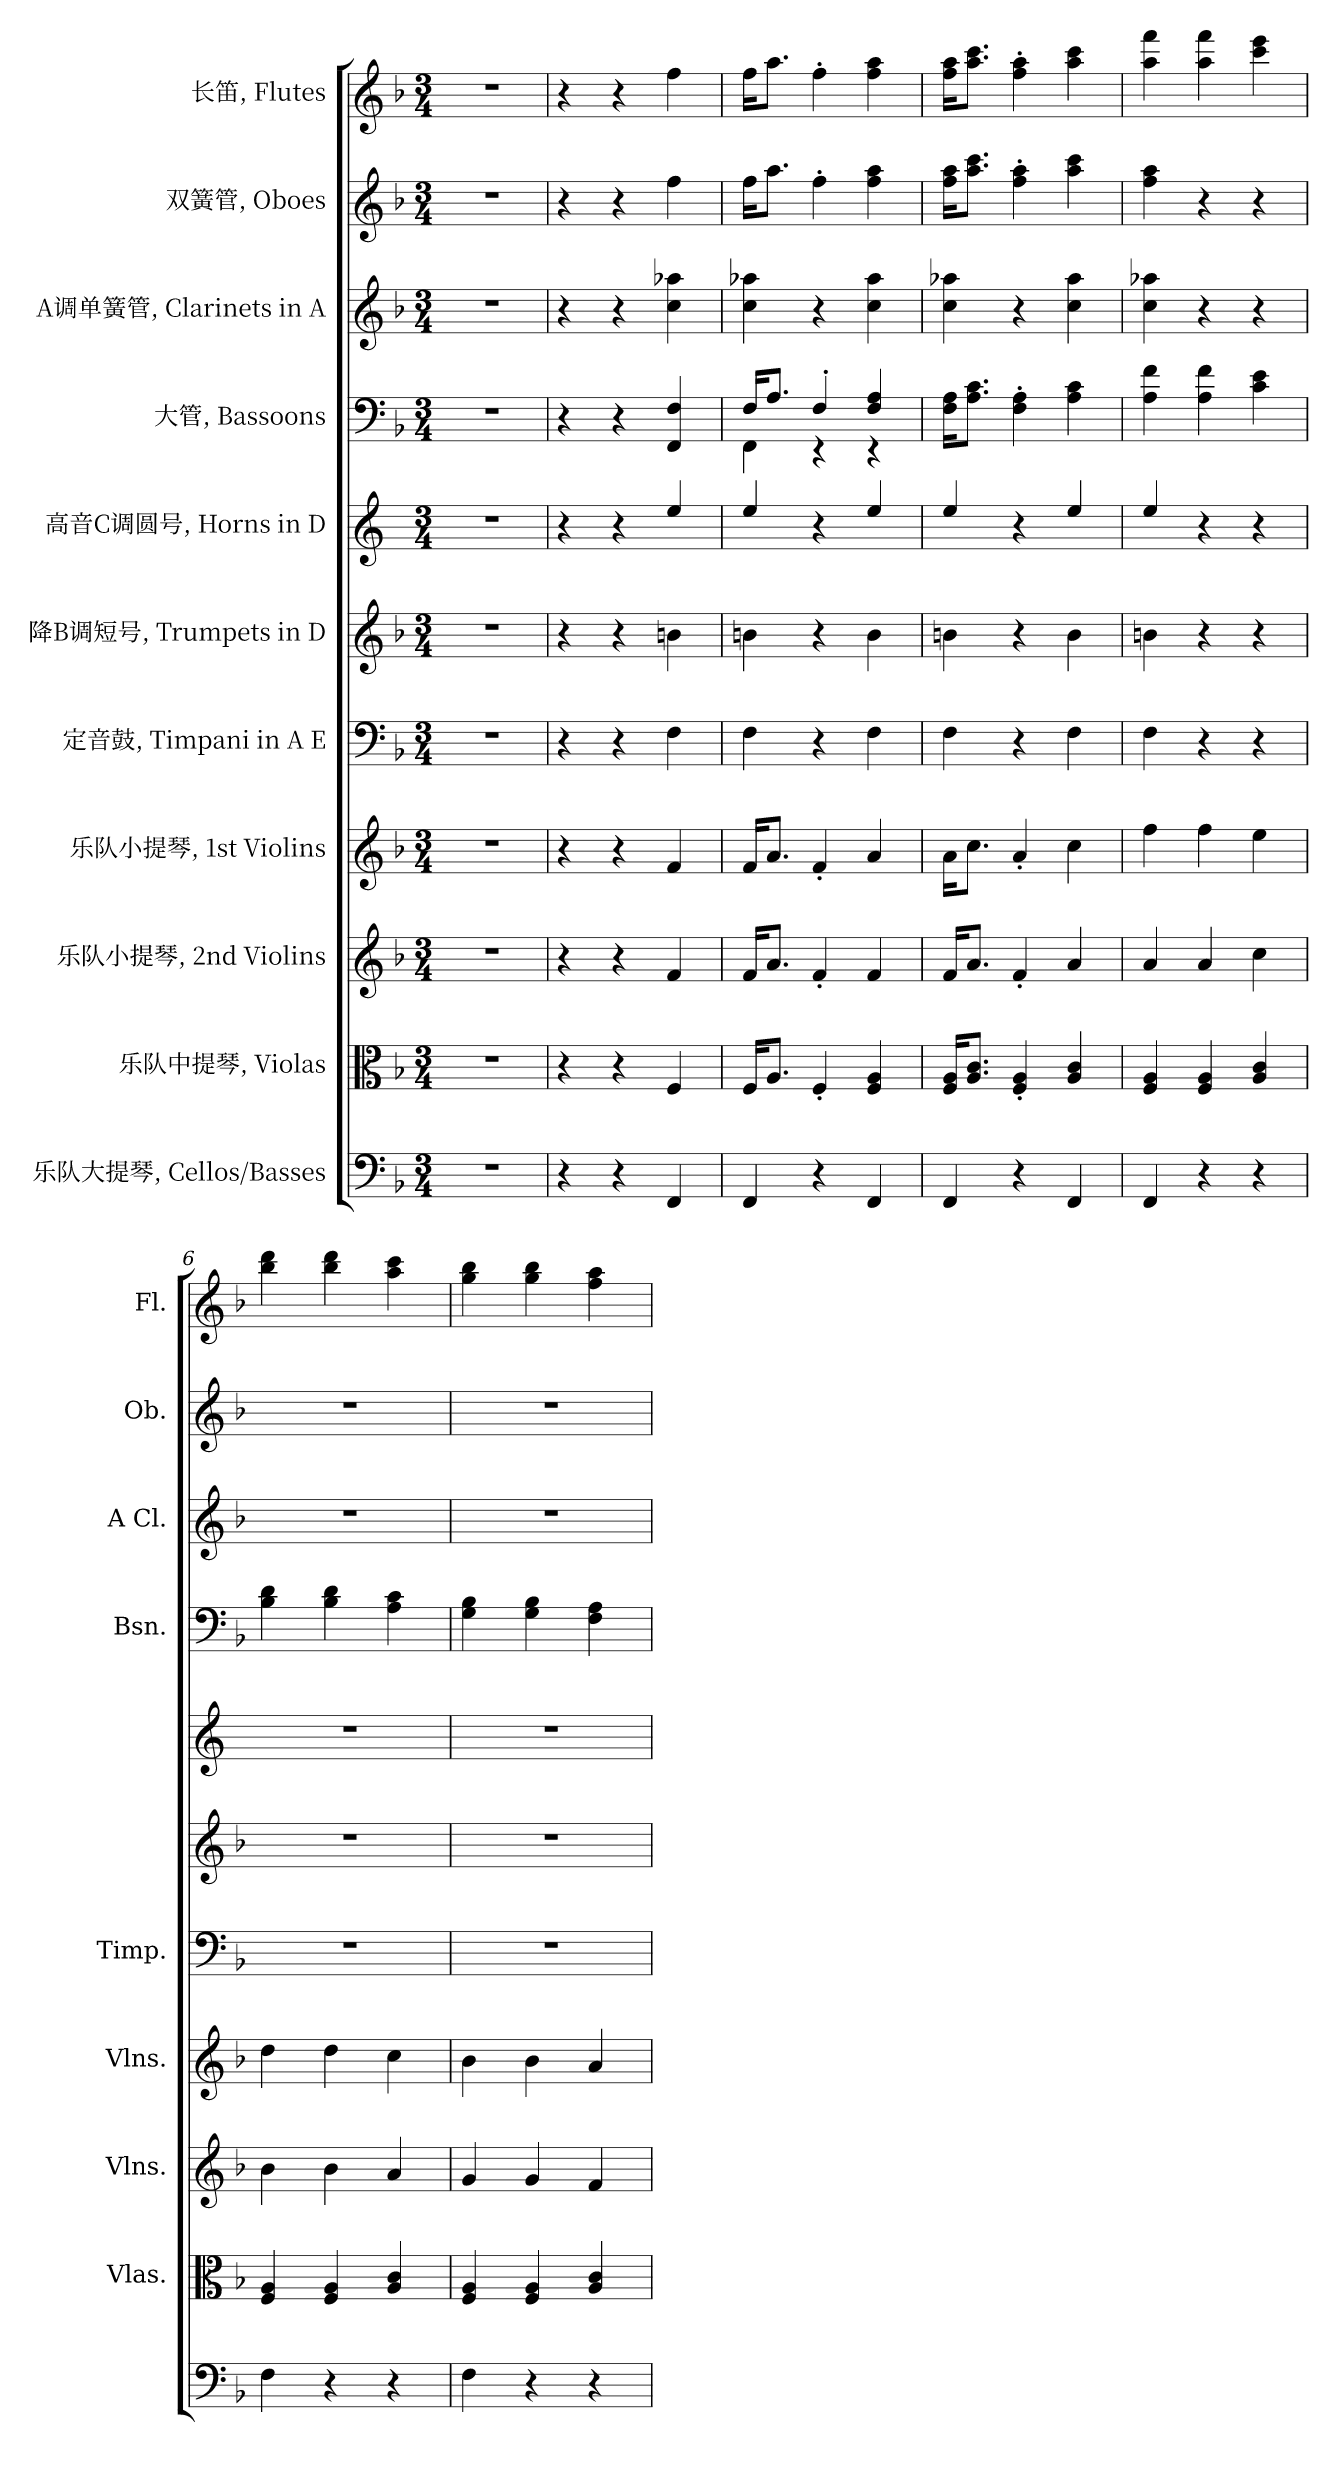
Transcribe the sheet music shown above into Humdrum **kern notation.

**kern	**kern	**kern	**kern	**kern	**kern	**kern	**kern	**kern	**kern	**kern
*part11	*part10	*part9	*part8	*part7	*part6	*part5	*part4	*part3	*part2	*part1
*staff11	*staff10	*staff9	*staff8	*staff7	*staff6	*staff5	*staff4	*staff3	*staff2	*staff1
*I"乐队大提琴, Cellos/Basses	*I"乐队中提琴, Violas	*I"乐队小提琴, 2nd Violins	*I"乐队小提琴, 1st Violins	*I"定音鼓, Timpani in A E	*I"降B调短号, Trumpets in D	*I"高音C调圆号, Horns in D	*I"大管, Bassoons	*I"A调单簧管, Clarinets in A	*I"双簧管, Oboes	*I"长笛, Flutes
*	*I'Vlas.	*I'Vlns.	*I'Vlns.	*I'Timp.	*	*	*I'Bsn.	*I'A Cl.	*I'Ob.	*I'Fl.
*clefF4	*clefC3	*clefG2	*clefG2	*clefF4	*clefG2	*clefG2	*clefF4	*clefG2	*clefG2	*clefG2
*	*	*	*	*	*ITrd1c2	*ITrd4c7	*	*ITrd2c3	*	*
*k[b-]	*k[b-]	*k[b-]	*k[b-]	*k[b-]	*k[b-e-a-]	*k[b-]	*k[b-]	*k[f#c#]	*k[b-]	*k[b-]
*M3/4	*M3/4	*M3/4	*M3/4	*M3/4	*M3/4	*M3/4	*M3/4	*M3/4	*M3/4	*M3/4
*MM250	*MM250	*MM250	*MM250	*MM250	*MM250	*MM250	*MM250	*MM250	*MM250	*MM250
=1	=1	=1	=1	=1	=1	=1	=1	=1	=1	=1
2.r	2.r	2.r	2.r	2.r	2.r	2.r	2.r	2.r	2.r	2.r
=2	=2	=2	=2	=2	=2	=2	=2	=2	=2	=2
4r	4r	4r	4r	4r	4r	4r	4r	4r	4r	4r
4r	4r	4r	4r	4r	4r	4r	4r	4r	4r	4r
4FF/	4F/	4f/	4f/	4F\	4an\	4a/	4FF/ 4F/	4a\ 4ffn\	4ff\	4ff\
=3	=3	=3	=3	=3	=3	=3	=3	=3	=3	=3
*	*	*	*	*	*	*	*^	*	*	*
4FF/	16F/KL	16f/KL	16f/KL	4F\	4an\	4a/	16F/KL	4FF\	4a\ 4ffn\	16ff\KL	16ff\KL
.	8.A/J	8.a/J	8.a/J	.	.	.	8.A/J	.	.	8.aa\J	8.aa\J
4r	4F'/	4f'/	4f'/	4r	4r	4r	4F'/	4r	4r	4ff'\	4ff'\
4FF/	4F/ 4A/	4f/	4a/	4F\	4a\	4a/	4F/ 4A/	4r	4a\ 4ff\	4ff\ 4aa\	4ff\ 4aa\
*	*	*	*	*	*	*	*v	*v	*	*	*
=4	=4	=4	=4	=4	=4	=4	=4	=4	=4	=4
4FF/	16F/ 16A/KL	16f/KL	16a\KL	4F\	4an\	4a/	16F\ 16A\KL	4a\ 4ffn\	16ff\ 16aa\KL	16ff\ 16aa\KL
.	8.A/ 8.c/J	8.a/J	8.cc\J	.	.	.	8.A\ 8.c\J	.	8.aa\ 8.ccc\J	8.aa\ 8.ccc\J
4r	4F/' 4A/'	4f'/	4a'/	4r	4r	4r	4F\' 4A\'	4r	4ff\' 4aa\'	4ff\' 4aa\'
4FF/	4A/ 4c/	4a/	4cc\	4F\	4a\	4a/	4A\ 4c\	4a\ 4ff\	4aa\ 4ccc\	4aa\ 4ccc\
=5	=5	=5	=5	=5	=5	=5	=5	=5	=5	=5
4FF/	4F/ 4A/	4a/	4ff\	4F\	4an\	4a/	4A\ 4f\	4a\ 4ffn\	4ff\ 4aa\	4aa\ 4fff\
4r	4F/ 4A/	4a/	4ff\	4r	4r	4r	4A\ 4f\	4r	4r	4aa\ 4fff\
4r	4A/ 4c/	4cc\	4ee\	4r	4r	4r	4c\ 4e\	4r	4r	4ccc\ 4eee\
=6	=6	=6	=6	=6	=6	=6	=6	=6	=6	=6
4F\	4F/ 4A/	4b-\	4dd\	2.r	2.r	2.r	4B-\ 4d\	2.r	2.r	4bb-\ 4ddd\
4r	4F/ 4A/	4b-\	4dd\	.	.	.	4B-\ 4d\	.	.	4bb-\ 4ddd\
4r	4A/ 4c/	4a/	4cc\	.	.	.	4A\ 4c\	.	.	4aa\ 4ccc\
!!LO:PB:g=z
=7	=7	=7	=7	=7	=7	=7	=7	=7	=7	=7
4F\	4F/ 4A/	4g/	4b-\	2.r	2.r	2.r	4G\ 4B-\	2.r	2.r	4gg\ 4bb-\
4r	4F/ 4A/	4g/	4b-\	.	.	.	4G\ 4B-\	.	.	4gg\ 4bb-\
4r	4A/ 4c/	4f/	4a/	.	.	.	4F\ 4A\	.	.	4ff\ 4aa\
=	=	=	=	=	=	=	=	=	=	=
*-	*-	*-	*-	*-	*-	*-	*-	*-	*-	*-
